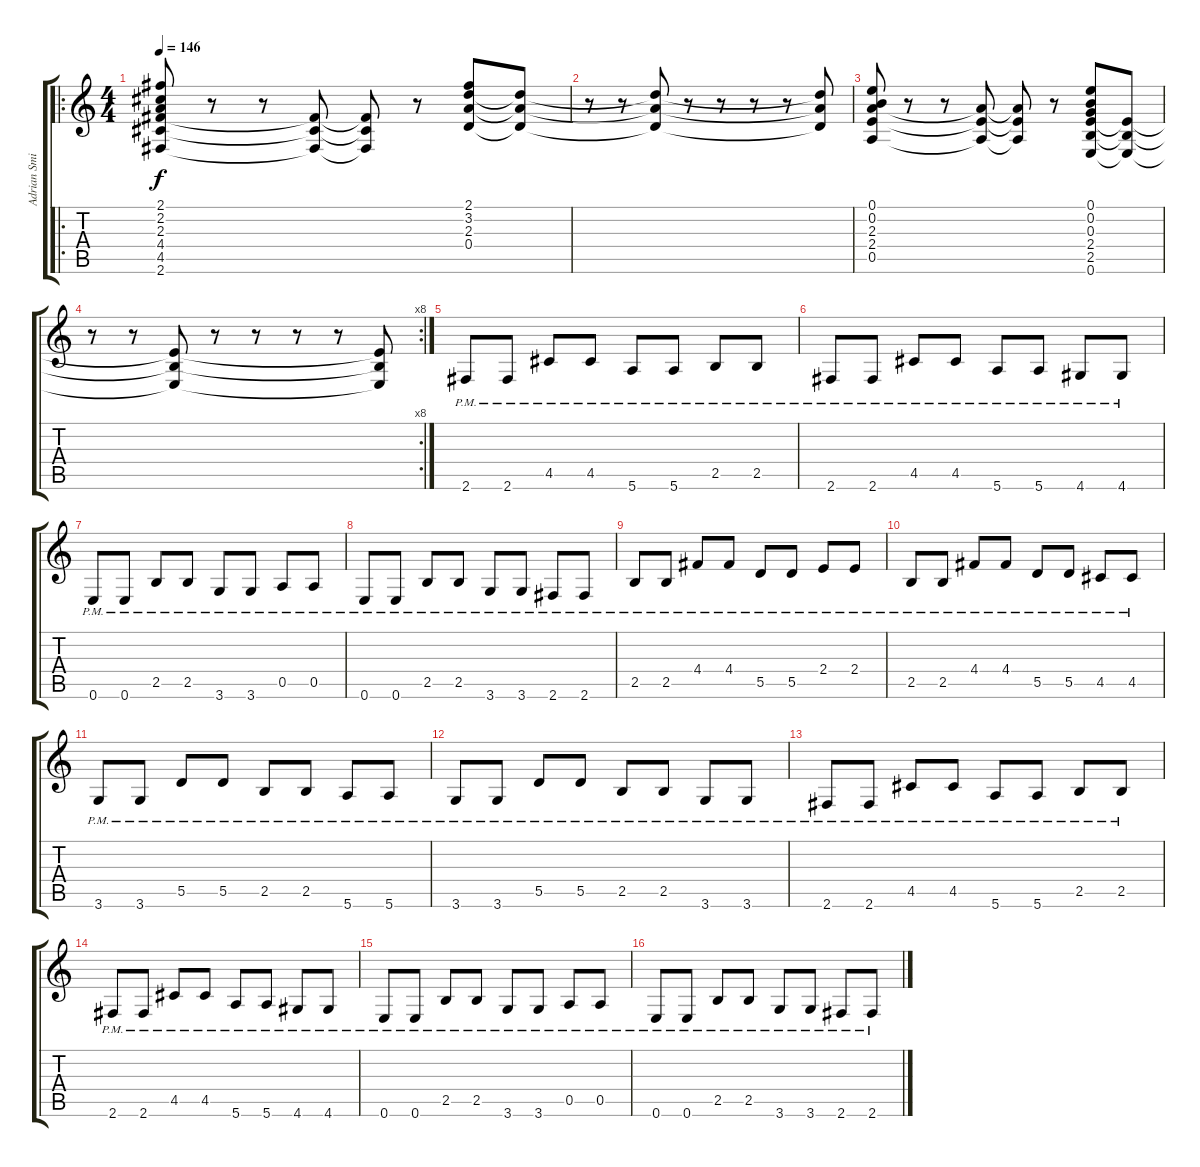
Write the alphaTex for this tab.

\track ("Adrian Smith" "Adrian Smi") {instrument distortionguitar}
\staff {score tabs}
\tuning (E4 B3 G3 D3 A2 E2) {hide}
\ro
\ts (4 4)
\tempo 146
\clef g2
\ks c
(2.1 2.2 2.3 4.4 4.5 2.6).8{dy f volume 16} r.8 r.8 (4.4{t} 4.5{t} 2.6{t}).8 (4.4{t} 4.5{t} 2.6{t}).8 r.8 (2.1 3.2 2.3 0.4).8 (3.2{t} 2.3{t} 0.4{t}).8 |
r.8 r.8 (3.2{t} 2.3{t} 0.4{t}).8 r.8 r.8 r.8 r.8 (3.2{t} 2.3{t} 0.4{t}).8 |
(0.1 0.2 2.3 2.4 0.5).8 r.8 r.8 (2.3{t} 2.4{t} 0.5{t}).8 (2.3{t} 2.4{t} 0.5{t}).8 r.8 (0.1 0.2 0.3 2.4 2.5 0.6).8 (2.4{t} 2.5{t} 0.6{t}).8 |
\rc 8
r.8 r.8 (2.4{t} 2.5{t} 0.6{t}).8 r.8 r.8 r.8 r.8 (2.4{t} 2.5{t} 0.6{t}).8 |
2.6{pm}.8 2.6{pm}.8 4.5{pm}.8 4.5{pm}.8 5.6{pm}.8 5.6{pm}.8 2.5{pm}.8 2.5{pm}.8 |
2.6{pm}.8 2.6{pm}.8 4.5{pm}.8 4.5{pm}.8 5.6{pm}.8 5.6{pm}.8 4.6{pm}.8 4.6{pm}.8 |
0.6{pm}.8 0.6{pm}.8 2.5{pm}.8 2.5{pm}.8 3.6{pm}.8 3.6{pm}.8 0.5{pm}.8 0.5{pm}.8 |
0.6{pm}.8 0.6{pm}.8 2.5{pm}.8 2.5{pm}.8 3.6{pm}.8 3.6{pm}.8 2.6{pm}.8 2.6{pm}.8 |
2.5{pm}.8 2.5{pm}.8 4.4{pm}.8 4.4{pm}.8 5.5{pm}.8 5.5{pm}.8 2.4{pm}.8 2.4{pm}.8 |
2.5{pm}.8 2.5{pm}.8 4.4{pm}.8 4.4{pm}.8 5.5{pm}.8 5.5{pm}.8 4.5{pm}.8 4.5{pm}.8 |
3.6{pm}.8 3.6{pm}.8 5.5{pm}.8 5.5{pm}.8 2.5{pm}.8 2.5{pm}.8 5.6{pm}.8 5.6{pm}.8 |
3.6{pm}.8 3.6{pm}.8 5.5{pm}.8 5.5{pm}.8 2.5{pm}.8 2.5{pm}.8 3.6{pm}.8 3.6{pm}.8 |
2.6{pm}.8 2.6{pm}.8 4.5{pm}.8 4.5{pm}.8 5.6{pm}.8 5.6{pm}.8 2.5{pm}.8 2.5{pm}.8 |
2.6{pm}.8 2.6{pm}.8 4.5{pm}.8 4.5{pm}.8 5.6{pm}.8 5.6{pm}.8 4.6{pm}.8 4.6{pm}.8 |
0.6{pm}.8 0.6{pm}.8 2.5{pm}.8 2.5{pm}.8 3.6{pm}.8 3.6{pm}.8 0.5{pm}.8 0.5{pm}.8 |
0.6{pm}.8 0.6{pm}.8 2.5{pm}.8 2.5{pm}.8 3.6{pm}.8 3.6{pm}.8 2.6{pm}.8 2.6{pm}.8
